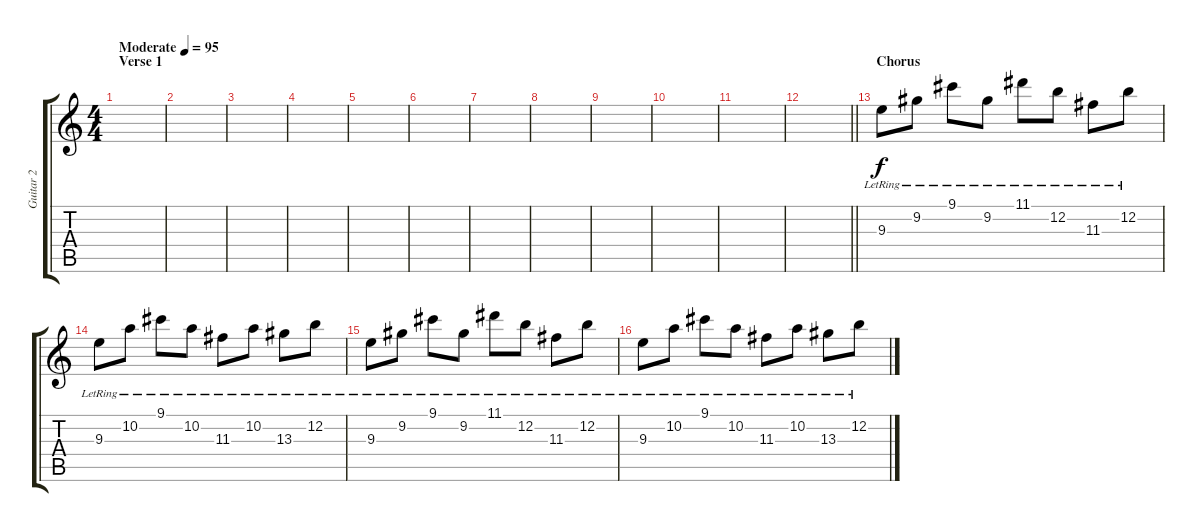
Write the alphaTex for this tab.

\track ("Guitar 2" "Guitar 2") {instrument electricguitarjazz}
\staff {score tabs}
\tuning (E4 B3 G3 D3 A2 E2) {hide}
\ts (4 4)
\section ("" "Verse 1")
\tempo (95 "Moderate")
\clef g2
\ks c
|
|
|
|
|
|
|
|
|
|
|
\barLineRight lightlight
|
\section ("" "Chorus")
9.3{lr}.8 9.2{lr}.8 9.1{lr}.8 9.2{lr}.8 11.1{lr}.8 12.2{lr}.8 11.3{lr}.8 12.2{lr}.8 |
9.3{lr}.8 10.2{lr}.8 9.1{lr}.8 10.2{lr}.8 11.3{lr}.8 10.2{lr}.8 13.3{lr}.8 12.2{lr}.8 |
9.3{lr}.8 9.2{lr}.8 9.1{lr}.8 9.2{lr}.8 11.1{lr}.8 12.2{lr}.8 11.3{lr}.8 12.2{lr}.8 |
9.3{lr}.8 10.2{lr}.8 9.1{lr}.8 10.2{lr}.8 11.3{lr}.8 10.2{lr}.8 13.3{lr}.8 12.2{lr}.8
